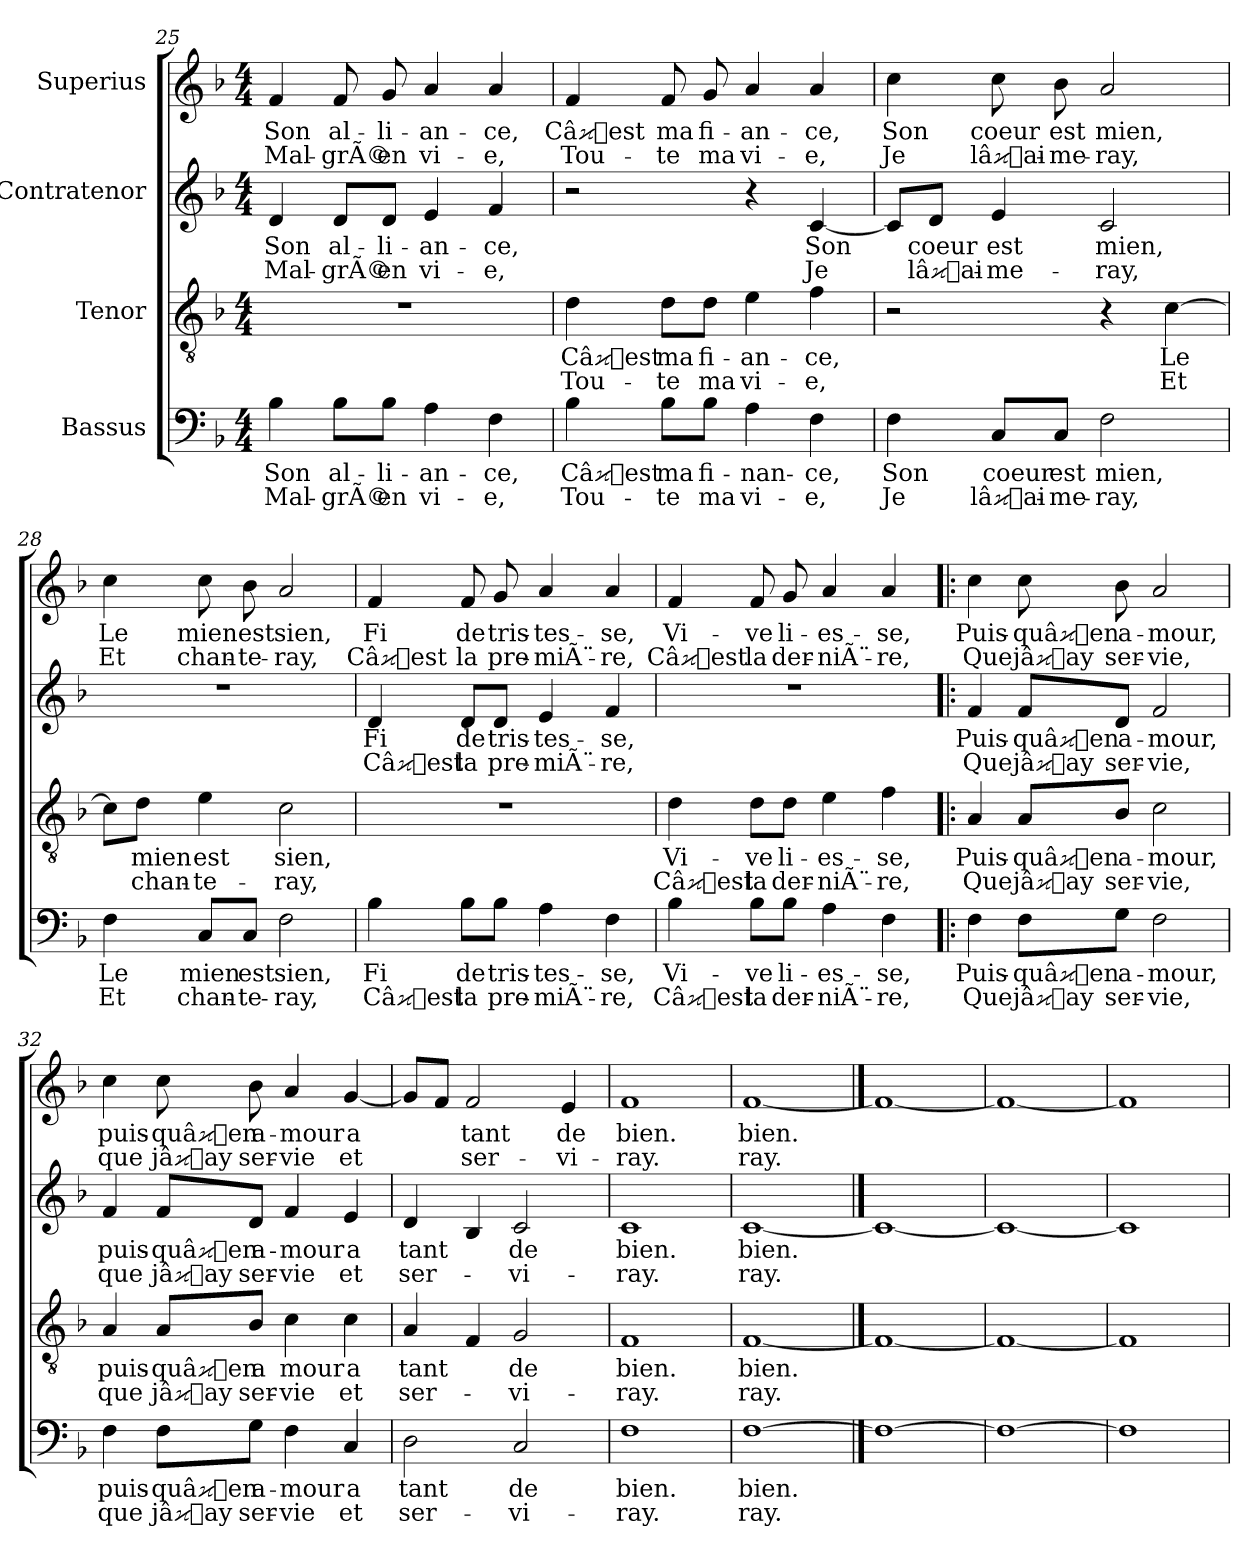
**kern	**text	**text	**kern	**text	**text	**kern	**text	**text	**kern	**text	**text
*part4	*part4	*part4	*part3	*part3	*part3	*part2	*part2	*part2	*part1	*part1	*part1
*staff4	*staff4	*staff4	*staff3	*staff3	*staff3	*staff2	*staff2	*staff2	*staff1	*staff1	*staff1
*I"Bassus	*	*	*I"Tenor	*	*	*I"Contratenor	*	*	*I"Superius	*	*
*clefF4	*	*	*clefGv2	*	*	*clefG2	*	*	*clefG2	*	*
*k[b-]	*	*	*k[b-]	*	*	*k[b-]	*	*	*k[b-]	*	*
*M4/4	*	*	*M4/4	*	*	*M4/4	*	*	*M4/4	*	*
=25	=25	=25	=25	=25	=25	=25	=25	=25	=25	=25	=25
4B-\	Son	Mal-	1r	.	.	4d/	Son	Mal-	4f/	Son	Mal-
8B-\L	al-	-grÃ©	.	.	.	8d/L	al-	-grÃ©	8f/	al-	-grÃ©
8B-\J	-li-	en	.	.	.	8d/J	-li-	en	8g/	-li-	en
4A\	-an-	vi-	.	.	.	4e/	-an-	vi-	4a/	-an-	vi-
4F\	-ce,	-e,	.	.	.	4f/	-ce,	-e,	4a/	-ce,	-e,
=26	=26	=26	=26	=26	=26	=26	=26	=26	=26	=26	=26
4B-\	Câest	Tou-	4d\	Câest	Tou-	2r	.	.	4f/	Câest	Tou-
8B-\L	ma	-te	8d\L	ma	-te	.	.	.	8f/	ma	-te
8B-\J	fi-	ma	8d\J	fi-	ma	.	.	.	8g/	fi-	ma
4A\	-nan-	vi-	4e\	-an-	vi-	4r	.	.	4a/	-an-	vi-
4F\	-ce,	-e,	4f\	-ce,	-e,	[4c/	Son	Je	4a/	-ce,	-e,
=27	=27	=27	=27	=27	=27	=27	=27	=27	=27	=27	=27
4F\	Son	Je	2r	.	.	8c/L]	.	.	4cc\	Son	Je
.	.	.	.	.	.	8d/J	coeur	lâai-	.	.	.
8C/L	coeur	lâai-	.	.	.	4e/	est	-me-	8cc\	coeur	lâai-
8C/J	est	-me-	.	.	.	.	.	.	8b-\	est	-me-
2F\	mien,	-ray,	4r	.	.	2c/	mien,	-ray,	2a/	mien,	-ray,
.	.	.	[4c\	Le	Et	.	.	.	.	.	.
=28	=28	=28	=28	=28	=28	=28	=28	=28	=28	=28	=28
4F\	Le	Et	8c\L]	.	.	1r	.	.	4cc\	Le	Et
.	.	.	8d\J	mien	chan-	.	.	.	.	.	.
8C/L	mien	chan-	4e\	est	-te-	.	.	.	8cc\	mien	chan-
8C/J	est	-te-	.	.	.	.	.	.	8b-\	est	-te-
2F\	sien,	-ray,	2c\	sien,	-ray,	.	.	.	2a/	sien,	-ray,
=29	=29	=29	=29	=29	=29	=29	=29	=29	=29	=29	=29
4B-\	Fi	Câest	1r	.	.	4d/	Fi	Câest	4f/	Fi	Câest
8B-\L	de	la	.	.	.	8d/L	de	la	8f/	de	la
8B-\J	tris-	pre-	.	.	.	8d/J	tris-	pre-	8g/	tris-	pre-
4A\	-tes-	-miÃ¨-	.	.	.	4e/	-tes-	-miÃ¨-	4a/	-tes-	-miÃ¨-
4F\	-se,	-re,	.	.	.	4f/	-se,	-re,	4a/	-se,	-re,
=30	=30	=30	=30	=30	=30	=30	=30	=30	=30	=30	=30
4B-\	Vi-	Câest	4d\	Vi-	Câest	1r	.	.	4f/	Vi-	Câest
8B-\L	-ve	la	8d\L	-ve	la	.	.	.	8f/	-ve	la
8B-\J	li-	der-	8d\J	li-	der-	.	.	.	8g/	li-	der-
4A\	-es-	-niÃ¨-	4e\	-es-	-niÃ¨-	.	.	.	4a/	-es-	-niÃ¨-
4F\	-se,	-re,	4f\	-se,	-re,	.	.	.	4a/	-se,	-re,
=31!|:	=31!|:	=31!|:	=31!|:	=31!|:	=31!|:	=31!|:	=31!|:	=31!|:	=31!|:	=31!|:	=31!|:
4F\	Puis-	Que	4A/	Puis-	Que	4f/	Puis-	Que	4cc\	Puis-	Que
8F\L	-quâen	jâay	8A/L	-quâen	jâay	8f/L	-quâen	jâay	8cc\	-quâen	jâay
8G\J	a-	ser-	8B-/J	a-	ser-	8d/J	a-	ser-	8b-\	a-	ser-
2F\	-mour,	-vie,	2c\	-mour,	-vie,	2f/	-mour,	-vie,	2a/	-mour,	-vie,
=32	=32	=32	=32	=32	=32	=32	=32	=32	=32	=32	=32
4F\	puis-	que	4A/	puis-	que	4f/	puis-	que	4cc\	puis-	que
8F\L	-quâen	jâay	8A/L	-quâen	jâay	8f/L	-quâen	jâay	8cc\	-quâen	jâay
8G\J	a-	ser-	8B-/J	a	ser-	8d/J	a-	ser-	8b-\	a-	ser-
4F\	-mour	-vie	4c\	mour	-vie	4f/	-mour	-vie	4a/	-mour	-vie
4C/	a	et	4c\	a	et	4e/	a	et	[4g/	a	et
=33	=33	=33	=33	=33	=33	=33	=33	=33	=33	=33	=33
2D\	tant	ser-	4A/	tant	ser-	4d/	tant	ser-	8g/L]	.	.
.	.	.	.	.	.	.	.	.	8f/J	.	.
.	.	.	4F/	.	.	4B-/	.	.	2f/	tant	ser-
2C/	de	-vi-	2G/	de	-vi-	2c/	de	-vi-	.	.	.
.	.	.	.	.	.	.	.	.	4e/	de	-vi-
=34	=34	=34	=34	=34	=34	=34	=34	=34	=34	=34	=34
1F\	bien.	-ray.	1F/	bien.	-ray.	1c/	bien.	-ray.	1f/	bien.	-ray.
=35	=35	=35	=35	=35	=35	=35	=35	=35	=35	=35	=35
[1F\	bien.	- ray.	[1F/	bien.	- ray.	[1c/	bien.	- ray.	[1f/	bien.	- ray.
==36	==36	==36	==36	==36	==36	==36	==36	==36	==36	==36	==36
1F\_	.	.	1F/_	.	.	1c/_	.	.	1f/_	.	.
=37	=37	=37	=37	=37	=37	=37	=37	=37	=37	=37	=37
1F\_	.	.	1F/_	.	.	1c/_	.	.	1f/_	.	.
=38	=38	=38	=38	=38	=38	=38	=38	=38	=38	=38	=38
1F\]	.	.	1F/]	.	.	1c/]	.	.	1f/]	.	.
=	=	=	=	=	=	=	=	=	=	=	=
*-	*-	*-	*-	*-	*-	*-	*-	*-	*-	*-	*-
